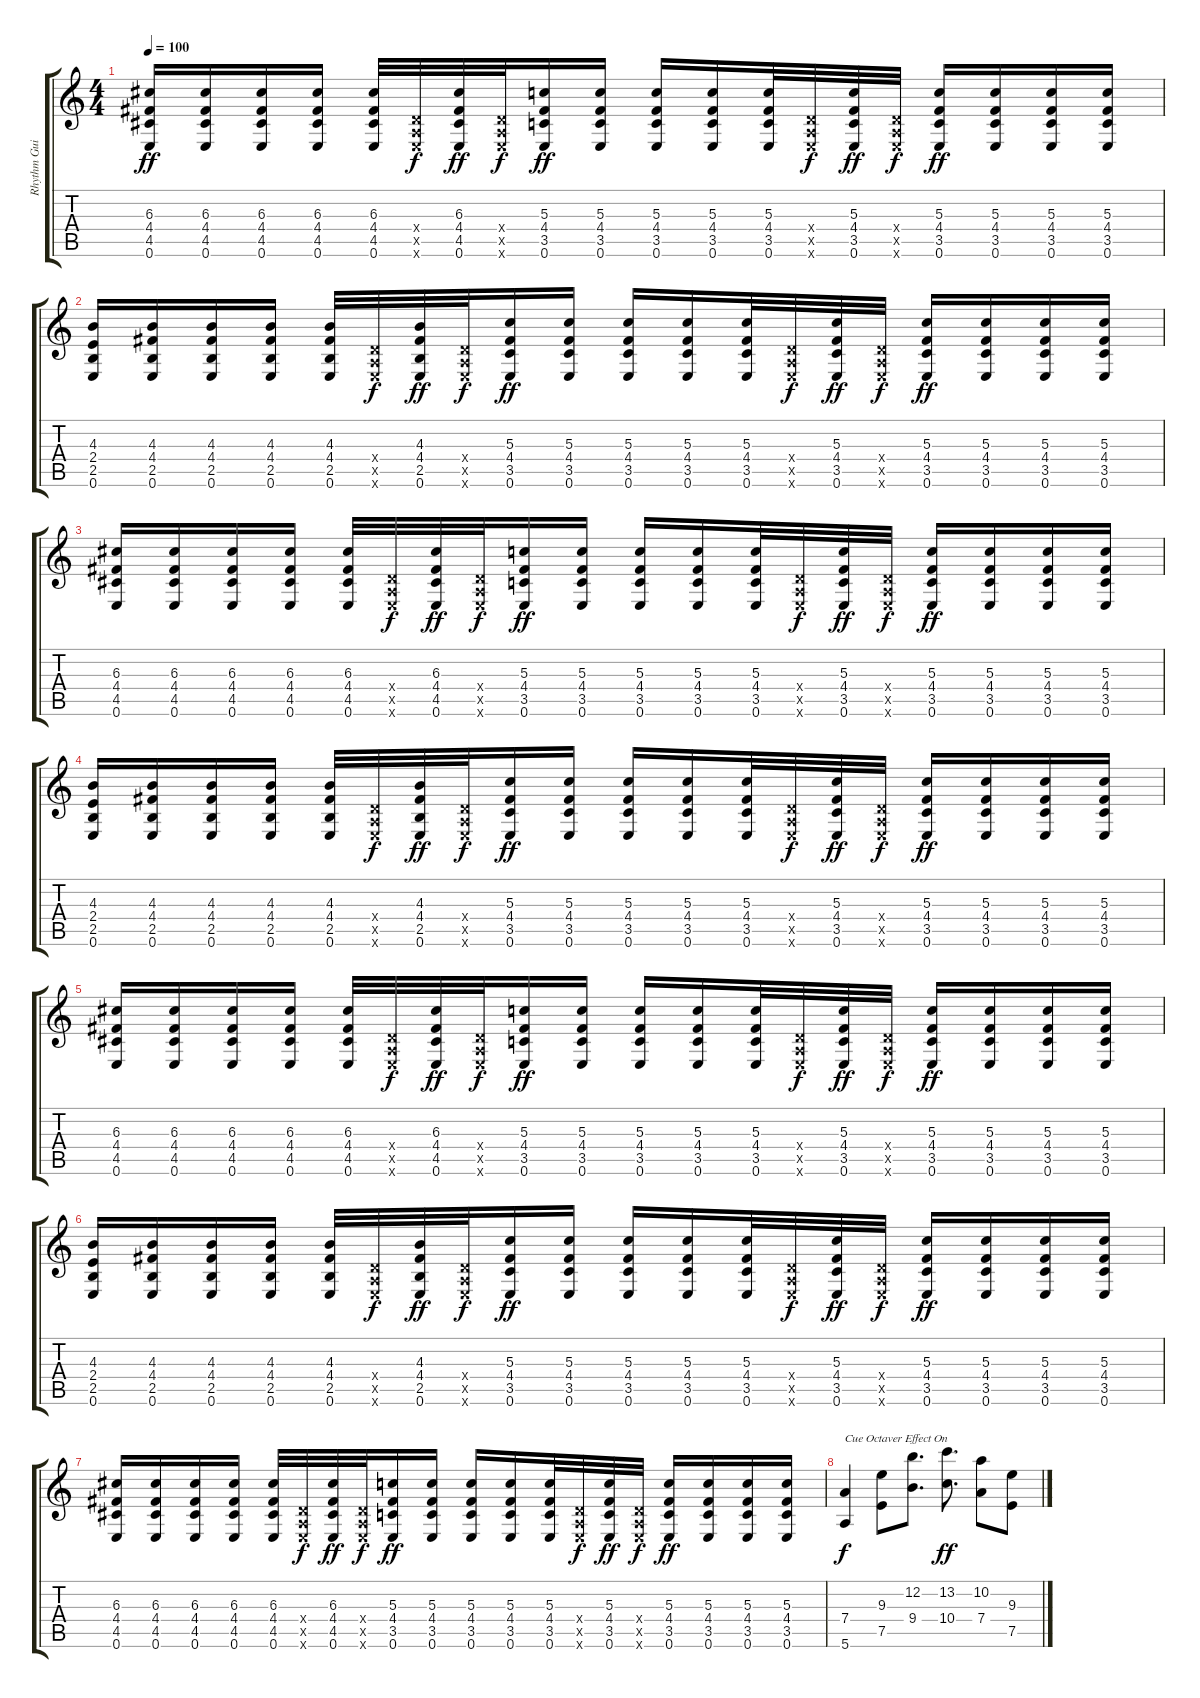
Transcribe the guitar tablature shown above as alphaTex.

\track ("Rhythm Guitar I" "Rhythm Gui") {instrument distortionguitar}
\staff {score tabs}
\tuning (E4 B3 G3 D3 A2 E2) {hide}
\ts (4 4)
\tempo 100
\clef g2
\ks c
(6.3 4.4 4.5 0.6).16{dy ff} (6.3 4.4 4.5 0.6).16 (6.3 4.4 4.5 0.6).16 (6.3 4.4 4.5 0.6).16 (6.3 4.4 4.5 0.6).32 (0.4{x} 0.5{x} 0.6{x}).32{dy f} (6.3 4.4 4.5 0.6).32{dy ff} (0.4{x} 0.5{x} 0.6{x}).32{dy f} (5.3 4.4 3.5 0.6).16{dy ff} (5.3 4.4 3.5 0.6).16 (5.3 4.4 3.5 0.6).16 (5.3 4.4 3.5 0.6).16 (5.3 4.4 3.5 0.6).32 (0.4{x} 0.5{x} 0.6{x}).32{dy f} (5.3 4.4 3.5 0.6).32{dy ff} (0.4{x} 0.5{x} 0.6{x}).32{dy f} (5.3 4.4 3.5 0.6).16{dy ff} (5.3 4.4 3.5 0.6).16 (5.3 4.4 3.5 0.6).16 (5.3 4.4 3.5 0.6).16 |
(4.3 2.4 2.5 0.6).16 (4.3 4.4 2.5 0.6).16 (4.3 4.4 2.5 0.6).16 (4.3 4.4 2.5 0.6).16 (4.3 4.4 2.5 0.6).32 (0.4{x} 0.5{x} 0.6{x}).32{dy f} (4.3 4.4 2.5 0.6).32{dy ff} (0.4{x} 0.5{x} 0.6{x}).32{dy f} (5.3 4.4 3.5 0.6).16{dy ff} (5.3 4.4 3.5 0.6).16 (5.3 4.4 3.5 0.6).16 (5.3 4.4 3.5 0.6).16 (5.3 4.4 3.5 0.6).32 (0.4{x} 0.5{x} 0.6{x}).32{dy f} (5.3 4.4 3.5 0.6).32{dy ff} (0.4{x} 0.5{x} 0.6{x}).32{dy f} (5.3 4.4 3.5 0.6).16{dy ff} (5.3 4.4 3.5 0.6).16 (5.3 4.4 3.5 0.6).16 (5.3 4.4 3.5 0.6).16 |
(6.3 4.4 4.5 0.6).16 (6.3 4.4 4.5 0.6).16 (6.3 4.4 4.5 0.6).16 (6.3 4.4 4.5 0.6).16 (6.3 4.4 4.5 0.6).32 (0.4{x} 0.5{x} 0.6{x}).32{dy f} (6.3 4.4 4.5 0.6).32{dy ff} (0.4{x} 0.5{x} 0.6{x}).32{dy f} (5.3 4.4 3.5 0.6).16{dy ff} (5.3 4.4 3.5 0.6).16 (5.3 4.4 3.5 0.6).16 (5.3 4.4 3.5 0.6).16 (5.3 4.4 3.5 0.6).32 (0.4{x} 0.5{x} 0.6{x}).32{dy f} (5.3 4.4 3.5 0.6).32{dy ff} (0.4{x} 0.5{x} 0.6{x}).32{dy f} (5.3 4.4 3.5 0.6).16{dy ff} (5.3 4.4 3.5 0.6).16 (5.3 4.4 3.5 0.6).16 (5.3 4.4 3.5 0.6).16 |
(4.3 2.4 2.5 0.6).16 (4.3 4.4 2.5 0.6).16 (4.3 4.4 2.5 0.6).16 (4.3 4.4 2.5 0.6).16 (4.3 4.4 2.5 0.6).32 (0.4{x} 0.5{x} 0.6{x}).32{dy f} (4.3 4.4 2.5 0.6).32{dy ff} (0.4{x} 0.5{x} 0.6{x}).32{dy f} (5.3 4.4 3.5 0.6).16{dy ff} (5.3 4.4 3.5 0.6).16 (5.3 4.4 3.5 0.6).16 (5.3 4.4 3.5 0.6).16 (5.3 4.4 3.5 0.6).32 (0.4{x} 0.5{x} 0.6{x}).32{dy f} (5.3 4.4 3.5 0.6).32{dy ff} (0.4{x} 0.5{x} 0.6{x}).32{dy f} (5.3 4.4 3.5 0.6).16{dy ff} (5.3 4.4 3.5 0.6).16 (5.3 4.4 3.5 0.6).16 (5.3 4.4 3.5 0.6).16 |
(6.3 4.4 4.5 0.6).16 (6.3 4.4 4.5 0.6).16 (6.3 4.4 4.5 0.6).16 (6.3 4.4 4.5 0.6).16 (6.3 4.4 4.5 0.6).32 (0.4{x} 0.5{x} 0.6{x}).32{dy f} (6.3 4.4 4.5 0.6).32{dy ff} (0.4{x} 0.5{x} 0.6{x}).32{dy f} (5.3 4.4 3.5 0.6).16{dy ff} (5.3 4.4 3.5 0.6).16 (5.3 4.4 3.5 0.6).16 (5.3 4.4 3.5 0.6).16 (5.3 4.4 3.5 0.6).32 (0.4{x} 0.5{x} 0.6{x}).32{dy f} (5.3 4.4 3.5 0.6).32{dy ff} (0.4{x} 0.5{x} 0.6{x}).32{dy f} (5.3 4.4 3.5 0.6).16{dy ff} (5.3 4.4 3.5 0.6).16 (5.3 4.4 3.5 0.6).16 (5.3 4.4 3.5 0.6).16 |
(4.3 2.4 2.5 0.6).16 (4.3 4.4 2.5 0.6).16 (4.3 4.4 2.5 0.6).16 (4.3 4.4 2.5 0.6).16 (4.3 4.4 2.5 0.6).32 (0.4{x} 0.5{x} 0.6{x}).32{dy f} (4.3 4.4 2.5 0.6).32{dy ff} (0.4{x} 0.5{x} 0.6{x}).32{dy f} (5.3 4.4 3.5 0.6).16{dy ff} (5.3 4.4 3.5 0.6).16 (5.3 4.4 3.5 0.6).16 (5.3 4.4 3.5 0.6).16 (5.3 4.4 3.5 0.6).32 (0.4{x} 0.5{x} 0.6{x}).32{dy f} (5.3 4.4 3.5 0.6).32{dy ff} (0.4{x} 0.5{x} 0.6{x}).32{dy f} (5.3 4.4 3.5 0.6).16{dy ff} (5.3 4.4 3.5 0.6).16 (5.3 4.4 3.5 0.6).16 (5.3 4.4 3.5 0.6).16 |
(6.3 4.4 4.5 0.6).16 (6.3 4.4 4.5 0.6).16 (6.3 4.4 4.5 0.6).16 (6.3 4.4 4.5 0.6).16 (6.3 4.4 4.5 0.6).32 (0.4{x} 0.5{x} 0.6{x}).32{dy f} (6.3 4.4 4.5 0.6).32{dy ff} (0.4{x} 0.5{x} 0.6{x}).32{dy f} (5.3 4.4 3.5 0.6).16{dy ff} (5.3 4.4 3.5 0.6).16 (5.3 4.4 3.5 0.6).16 (5.3 4.4 3.5 0.6).16 (5.3 4.4 3.5 0.6).32 (0.4{x} 0.5{x} 0.6{x}).32{dy f} (5.3 4.4 3.5 0.6).32{dy ff} (0.4{x} 0.5{x} 0.6{x}).32{dy f} (5.3 4.4 3.5 0.6).16{dy ff} (5.3 4.4 3.5 0.6).16 (5.3 4.4 3.5 0.6).16 (5.3 4.4 3.5 0.6).16 |
(7.4 5.6).4{txt "Cue Octaver Effect On" dy f} (9.3 7.5).8 (12.2 9.4).8{d} (13.2 10.4).8{d dy ff} (10.2 7.4).8 (9.3 7.5).8
